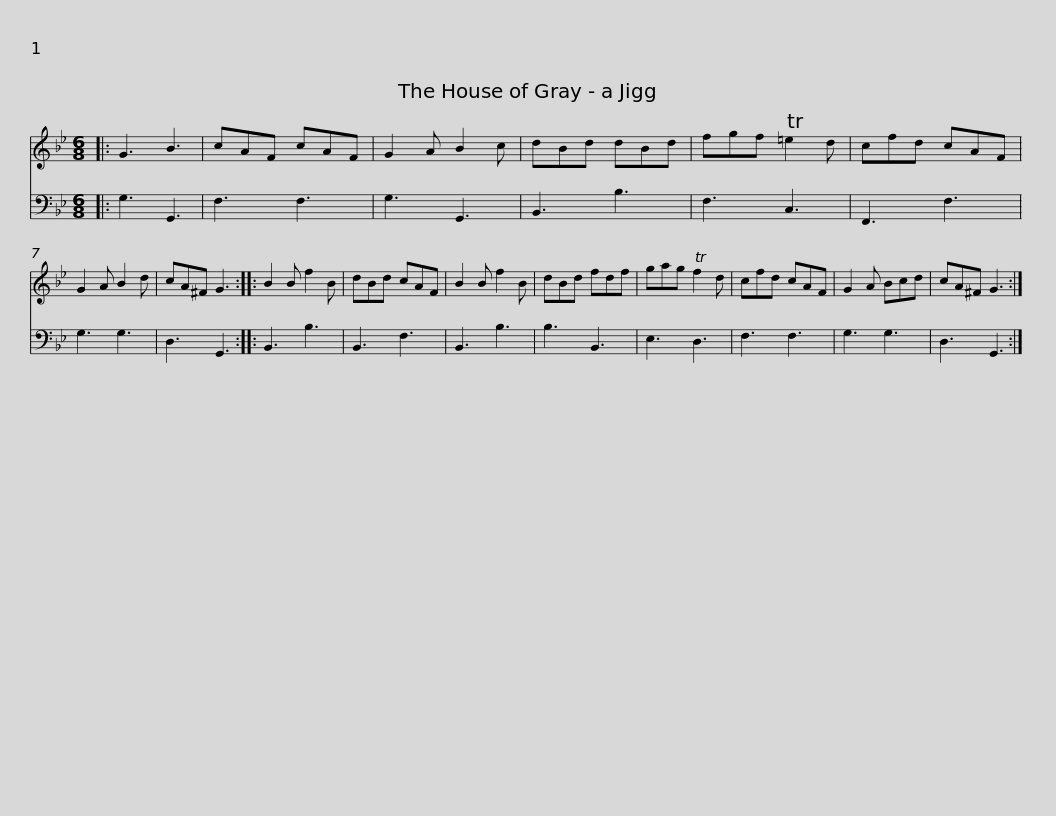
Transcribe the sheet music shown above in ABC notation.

X:1
%%score 1 2
L:1/8
M:6/8
I:linebreak $
K:Gmin
V:1 treble
V:2 bass
V:1
|: G3 B3 | cAF cAF | G2 A B2 c | dBd dBd | fgf T=e2 d | %5
 cfd cAF | G2 A B2 d | cA^F G3 ::$ B2 B f2 B | dBd cAF | %10
 B2 B f2 B | dBd fdf | gag Tf2 d | cfd cAF | G2 A Bcd | %15
 cA^F G3 :| %16
V:2
|: G,3 G,,3 | F,3 F,3 | G,3 G,,3 | B,,3 B,3 | F,3 C,3 | %5
 F,,3 F,3 | G,3 G,3 | D,3 G,,3 ::$ B,,3 B,3 | B,,3 F,3 | %10
 B,,3 B,3 | B,3 B,,3 | E,3 D,3 | F,3 F,3 | G,3 G,3 | %15
 D,3 G,,3 :| %16
